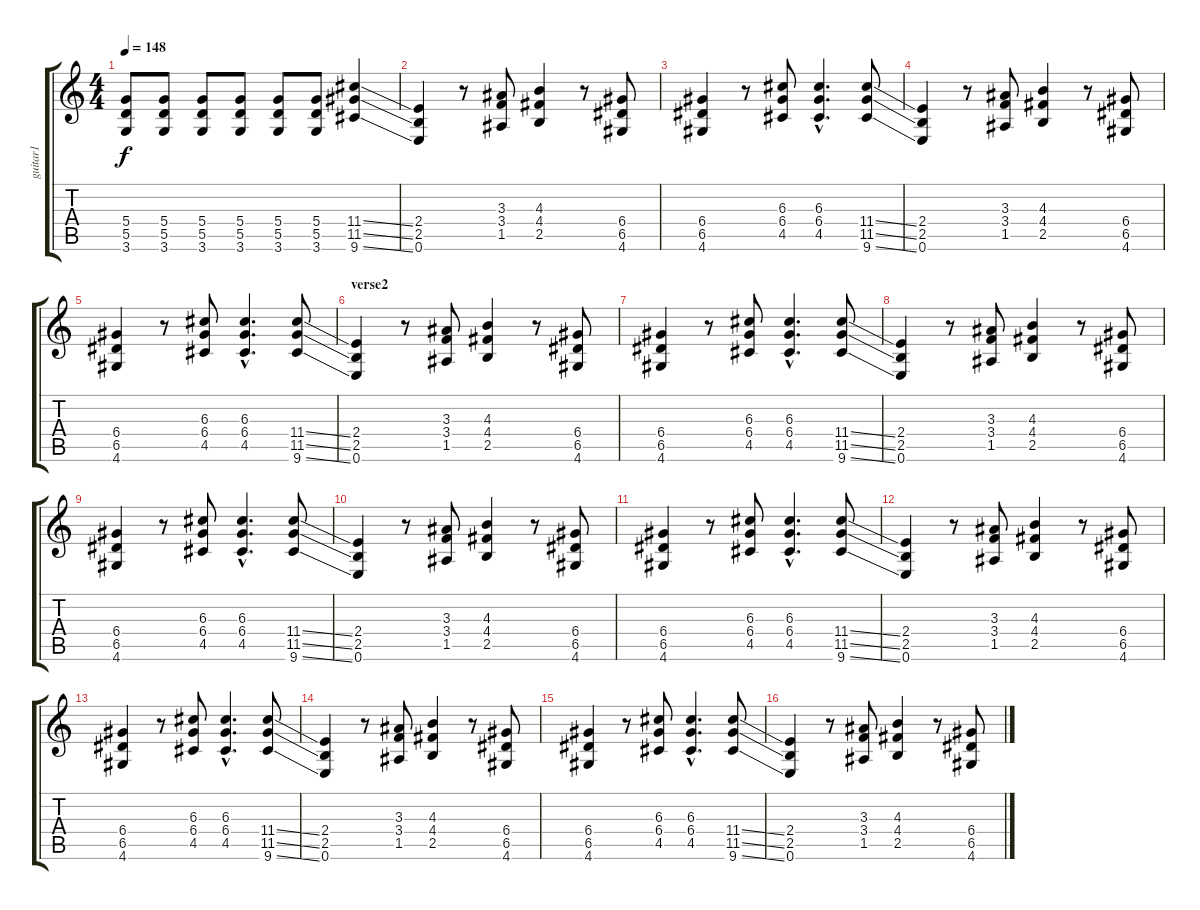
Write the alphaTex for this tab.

\track ("guitar1" "guitar1") {instrument distortionguitar}
\staff {score tabs}
\tuning (E4 B3 G3 D3 A2 E2) {hide}
\ts (4 4)
\tempo 148
\clef g2
\ks c
(5.4 5.5 3.6).8{dy f} (5.4 5.5 3.6).8 (5.4 5.5 3.6).8 (5.4 5.5 3.6).8 (5.4 5.5 3.6).8 (5.4 5.5 3.6).8 (11.4{ss} 11.5{ss} 9.6{ss}).4 |
(2.4 2.5 0.6).4 r.8 (3.3 3.4 1.5).8 (4.3 4.4 2.5).4 r.8 (6.4 6.5 4.6).8 |
(6.4 6.5 4.6).4 r.8 (6.3 6.4 4.5).8 (6.3{hac} 6.4{hac} 4.5{hac}).4{d} (11.4{ss} 11.5{ss} 9.6{ss}).8 |
(2.4 2.5 0.6).4 r.8 (3.3 3.4 1.5).8 (4.3 4.4 2.5).4 r.8 (6.4 6.5 4.6).8 |
(6.4 6.5 4.6).4 r.8 (6.3 6.4 4.5).8 (6.3{hac} 6.4{hac} 4.5{hac}).4{d} (11.4{ss} 11.5{ss} 9.6{ss}).8 |
\section ("" "verse2")
(2.4 2.5 0.6).4 r.8 (3.3 3.4 1.5).8 (4.3 4.4 2.5).4 r.8 (6.4 6.5 4.6).8 |
(6.4 6.5 4.6).4 r.8 (6.3 6.4 4.5).8 (6.3{hac} 6.4{hac} 4.5{hac}).4{d} (11.4{ss} 11.5{ss} 9.6{ss}).8 |
(2.4 2.5 0.6).4 r.8 (3.3 3.4 1.5).8 (4.3 4.4 2.5).4 r.8 (6.4 6.5 4.6).8 |
(6.4 6.5 4.6).4 r.8 (6.3 6.4 4.5).8 (6.3{hac} 6.4{hac} 4.5{hac}).4{d} (11.4{ss} 11.5{ss} 9.6{ss}).8 |
(2.4 2.5 0.6).4 r.8 (3.3 3.4 1.5).8 (4.3 4.4 2.5).4 r.8 (6.4 6.5 4.6).8 |
(6.4 6.5 4.6).4 r.8 (6.3 6.4 4.5).8 (6.3{hac} 6.4{hac} 4.5{hac}).4{d} (11.4{ss} 11.5{ss} 9.6{ss}).8 |
(2.4 2.5 0.6).4 r.8 (3.3 3.4 1.5).8 (4.3 4.4 2.5).4 r.8 (6.4 6.5 4.6).8 |
(6.4 6.5 4.6).4 r.8 (6.3 6.4 4.5).8 (6.3{hac} 6.4{hac} 4.5{hac}).4{d} (11.4{ss} 11.5{ss} 9.6{ss}).8 |
(2.4 2.5 0.6).4 r.8 (3.3 3.4 1.5).8 (4.3 4.4 2.5).4 r.8 (6.4 6.5 4.6).8 |
(6.4 6.5 4.6).4 r.8 (6.3 6.4 4.5).8 (6.3{hac} 6.4{hac} 4.5{hac}).4{d} (11.4{ss} 11.5{ss} 9.6{ss}).8 |
(2.4 2.5 0.6).4 r.8 (3.3 3.4 1.5).8 (4.3 4.4 2.5).4 r.8 (6.4 6.5 4.6).8
